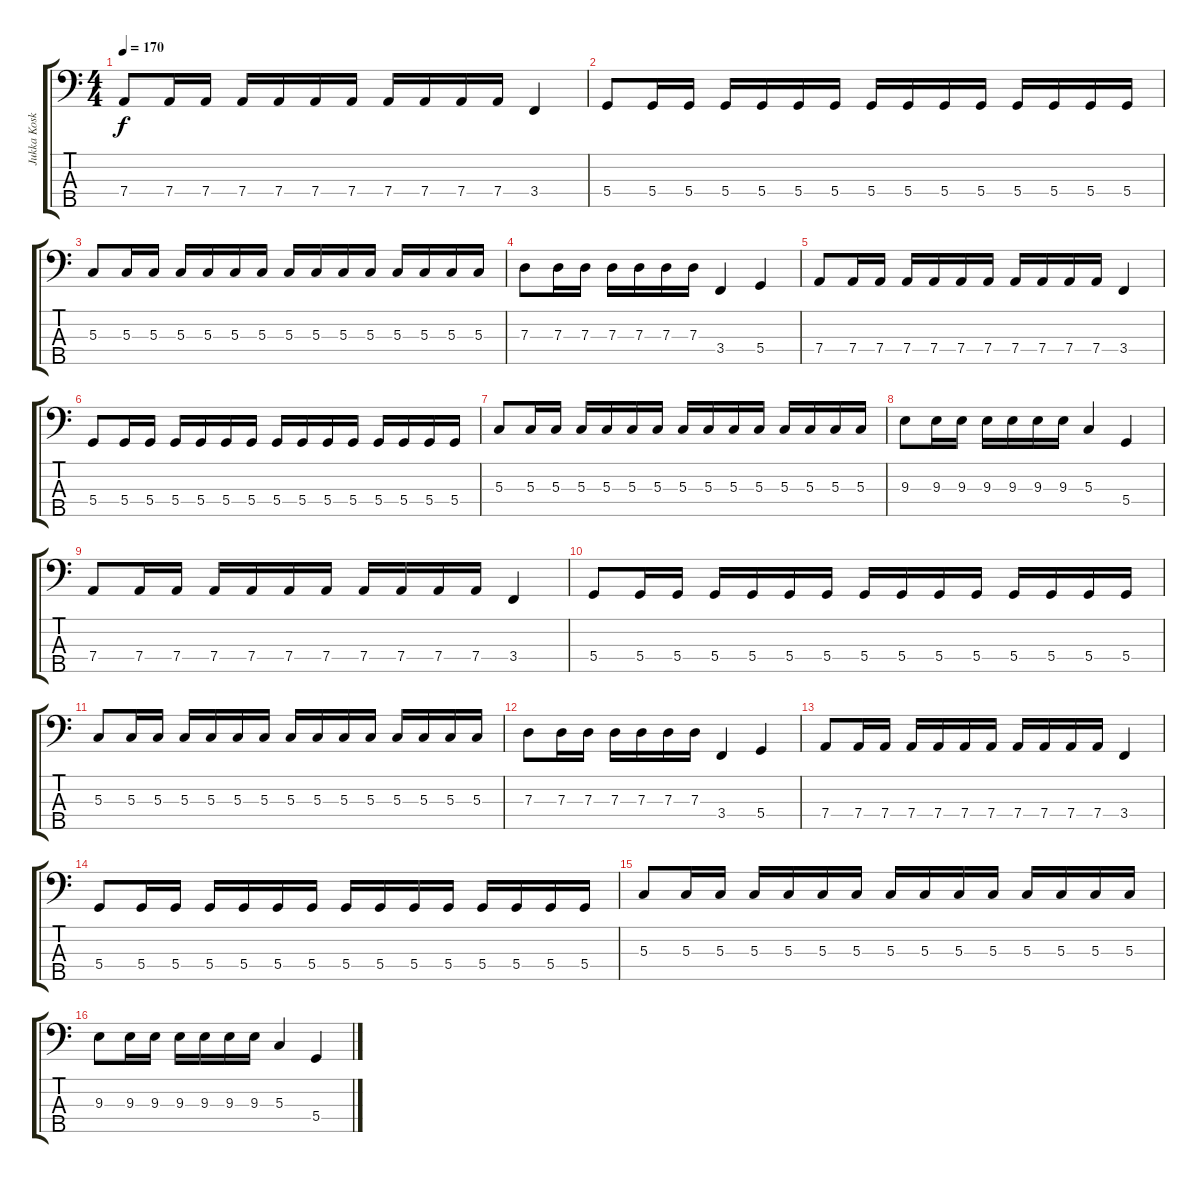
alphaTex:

\track ("Jukka Koskinen" "Jukka Kosk") {instrument electricbasspick}
\staff {score tabs}
\tuning (F2 C2 G1 D1 A0) {hide}
\ts (4 4)
\tempo 170
\clef f4
\ks c
7.4.8{dy f} 7.4.16 7.4.16 7.4.16 7.4.16 7.4.16 7.4.16 7.4.16 7.4.16 7.4.16 7.4.16 3.4.4 |
5.4.8 5.4.16 5.4.16 5.4.16 5.4.16 5.4.16 5.4.16 5.4.16 5.4.16 5.4.16 5.4.16 5.4.16 5.4.16 5.4.16 5.4.16 |
5.3.8 5.3.16 5.3.16 5.3.16 5.3.16 5.3.16 5.3.16 5.3.16 5.3.16 5.3.16 5.3.16 5.3.16 5.3.16 5.3.16 5.3.16 |
7.3.8 7.3.16 7.3.16 7.3.16 7.3.16 7.3.16 7.3.16 3.4.4 5.4.4 |
7.4.8 7.4.16 7.4.16 7.4.16 7.4.16 7.4.16 7.4.16 7.4.16 7.4.16 7.4.16 7.4.16 3.4.4 |
5.4.8 5.4.16 5.4.16 5.4.16 5.4.16 5.4.16 5.4.16 5.4.16 5.4.16 5.4.16 5.4.16 5.4.16 5.4.16 5.4.16 5.4.16 |
5.3.8 5.3.16 5.3.16 5.3.16 5.3.16 5.3.16 5.3.16 5.3.16 5.3.16 5.3.16 5.3.16 5.3.16 5.3.16 5.3.16 5.3.16 |
9.3.8 9.3.16 9.3.16 9.3.16 9.3.16 9.3.16 9.3.16 5.3.4 5.4.4 |
7.4.8 7.4.16 7.4.16 7.4.16 7.4.16 7.4.16 7.4.16 7.4.16 7.4.16 7.4.16 7.4.16 3.4.4 |
5.4.8 5.4.16 5.4.16 5.4.16 5.4.16 5.4.16 5.4.16 5.4.16 5.4.16 5.4.16 5.4.16 5.4.16 5.4.16 5.4.16 5.4.16 |
5.3.8 5.3.16 5.3.16 5.3.16 5.3.16 5.3.16 5.3.16 5.3.16 5.3.16 5.3.16 5.3.16 5.3.16 5.3.16 5.3.16 5.3.16 |
7.3.8 7.3.16 7.3.16 7.3.16 7.3.16 7.3.16 7.3.16 3.4.4 5.4.4 |
7.4.8 7.4.16 7.4.16 7.4.16 7.4.16 7.4.16 7.4.16 7.4.16 7.4.16 7.4.16 7.4.16 3.4.4 |
5.4.8 5.4.16 5.4.16 5.4.16 5.4.16 5.4.16 5.4.16 5.4.16 5.4.16 5.4.16 5.4.16 5.4.16 5.4.16 5.4.16 5.4.16 |
5.3.8 5.3.16 5.3.16 5.3.16 5.3.16 5.3.16 5.3.16 5.3.16 5.3.16 5.3.16 5.3.16 5.3.16 5.3.16 5.3.16 5.3.16 |
9.3.8 9.3.16 9.3.16 9.3.16 9.3.16 9.3.16 9.3.16 5.3.4 5.4.4
